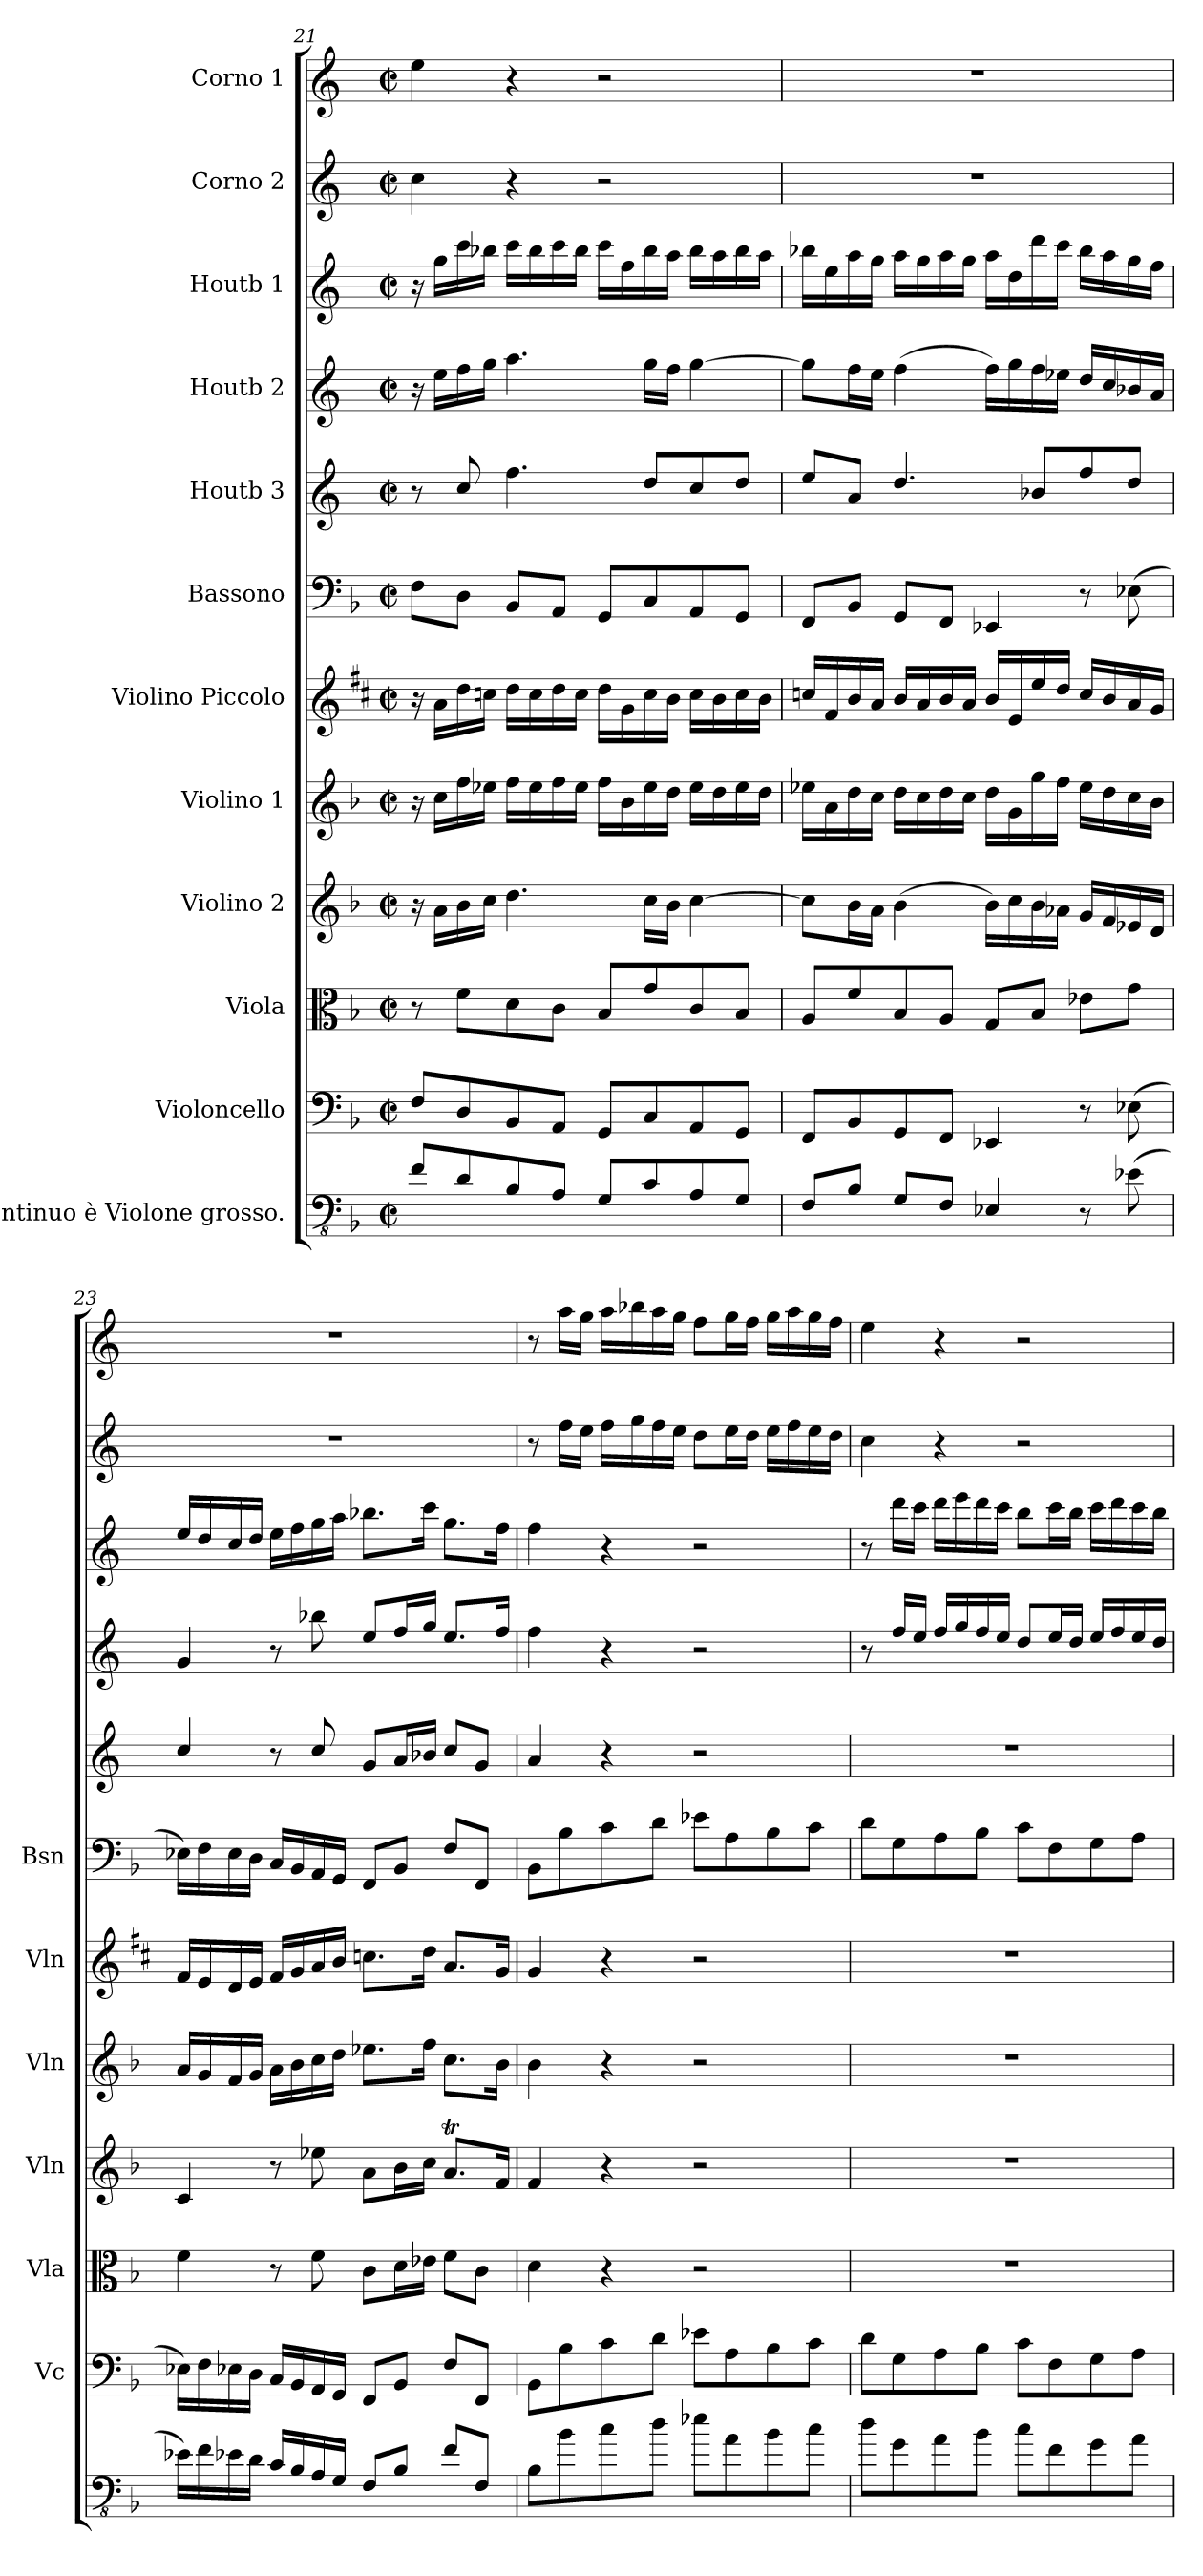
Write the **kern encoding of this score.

**kern	**kern	**kern	**kern	**kern	**kern	**kern	**kern	**kern	**kern	**kern	**kern
*part12	*part11	*part10	*part9	*part8	*part7	*part6	*part5	*part4	*part3	*part2	*part1
*staff12	*staff11	*staff10	*staff9	*staff8	*staff7	*staff6	*staff5	*staff4	*staff3	*staff2	*staff1
*I"Continuo è Violone grosso.	*I"Violoncello	*I"Viola	*I"Violino 2	*I"Violino 1	*I"Violino Piccolo	*I"Bassono	*I"Houtb 3	*I"Houtb 2	*I"Houtb 1	*I"Corno 2	*I"Corno 1
*	*I'Vc	*I'Vla	*I'Vln	*I'Vln	*I'Vln	*I'Bsn	*	*	*	*	*
*clefFv4	*clefF4	*clefC3	*clefG2	*clefG2	*clefG2	*clefF4	*clefG2	*clefG2	*clefG2	*clefG2	*clefG2
*ITrd7c12	*	*	*	*	*ITrd-2c-3	*	*ITrd4c7	*ITrd4c7	*ITrd4c7	*ITrd4c7	*ITrd4c7
*k[b-]	*k[b-]	*k[b-]	*k[b-]	*k[b-]	*k[b-]	*k[b-]	*k[b-]	*k[b-]	*k[b-]	*k[b-]	*k[b-]
*M2/2	*M2/2	*M2/2	*M2/2	*M2/2	*M2/2	*M2/2	*M2/2	*M2/2	*M2/2	*M2/2	*M2/2
*met(c|)	*met(c|)	*met(c|)	*met(c|)	*met(c|)	*met(c|)	*met(c|)	*met(c|)	*met(c|)	*met(c|)	*met(c|)	*met(c|)
=21	=21	=21	=21	=21	=21	=21	=21	=21	=21	=21	=21
8FF/L	8F/L	8r	16r	16r	16r	8F\L	8r	16r	16r	4f\	4a\
.	.	.	16a\LL	16cc\LL	16cc\LL	.	.	16a\LL	16cc\LL	.	.
8DD/	8D/	8f\L	16b-\	16ff\	16ff\	8D\J	8f/	16b-\	16ff\	.	.
.	.	.	16cc\JJ	16ee-X\JJ	16ee-X\JJ	.	.	16cc\JJ	16ee-X\JJ	.	.
8BBB-/	8BB-/	8d\	4.dd\	16ff\LL	16ff\LL	8BB-/L	4.b-\	4.dd\	16ff\LL	4r	4r
.	.	.	.	16ee-\	16ee-\	.	.	.	16ee-\	.	.
8AAA/J	8AA/J	8c\J	.	16ff\	16ff\	8AA/J	.	.	16ff\	.	.
.	.	.	.	16ee-\JJ	16ee-\JJ	.	.	.	16ee-\JJ	.	.
8GGG/L	8GG/L	8B-\L	.	16ff\LL	16ff\LL	8GG/L	.	.	16ff\LL	2r	2r
.	.	.	.	16b-\	16b-\	.	.	.	16b-\	.	.
8CC/	8C/	8g\	16cc\LL	16ee-\	16ee-\	8C/	8g/L	16cc\LL	16ee-\	.	.
.	.	.	16b-\JJ	16dd\JJ	16dd\JJ	.	.	16b-\JJ	16dd\JJ	.	.
8AAA/	8AA/	8c/	[4cc\	16ee-\LL	16ee-\LL	8AA/	8f/	[4cc\	16ee-\LL	.	.
.	.	.	.	16dd\	16dd\	.	.	.	16dd\	.	.
8GGG/J	8GG/J	8B-/J	.	16ee-\	16ee-\	8GG/J	8g/J	.	16ee-\	.	.
.	.	.	.	16dd\JJ	16dd\JJ	.	.	.	16dd\JJ	.	.
!!LO:PB:g=z
=22	=22	=22	=22	=22	=22	=22	=22	=22	=22	=22	=22
8FFF/L	8FF/L	8A/L	8cc\L]	16ee-X\LL	16ee-X\LL	8FF/L	8a/L	8cc\L]	16ee-X\LL	1r	1r
.	.	.	.	16a\	16a/	.	.	.	16a\	.	.
8BBB-/J	8BB-/	8f\	16b-\L	16dd\	16dd/	8BB-/J	8d/J	16b-\L	16dd\	.	.
.	.	.	16a\JJ	16cc\JJ	16cc/JJ	.	.	16a\JJ	16cc\JJ	.	.
8GGG/L	8GG/	8B-/	(4b-\	16dd\LL	16dd/LL	8GG/L	4.g/	(4b-\	16dd\LL	.	.
.	.	.	.	16cc\	16cc/	.	.	.	16cc\	.	.
8FFF/J	8FF/J	8A/J	.	16dd\	16dd/	8FF/J	.	.	16dd\	.	.
.	.	.	.	16cc\JJ	16cc/JJ	.	.	.	16cc\JJ	.	.
4EEE-X/	4EE-X/	8G/L	16b-\LL)	16dd\LL	16dd/LL	4EE-X/	.	16b-\LL)	16dd\LL	.	.
.	.	.	16cc\	16g\	16g/	.	.	16cc\	16g\	.	.
.	.	8B-/J	16b-\	16gg\	16gg\	.	8e-X/L	16b-\	16gg\	.	.
.	.	.	16a-X\JJ	16ff\JJ	16ff\JJ	.	.	16a-X\JJ	16ff\JJ	.	.
8r	8r	8e-X\L	16g/LL	16ee-\LL	16ee-/LL	8r	8b-/	16g/LL	16ee-\LL	.	.
.	.	.	16f/	16dd\	16dd/	.	.	16f/	16dd\	.	.
(8EE-X\	(8E-X\	8g\J	16e-X/	16cc\	16cc/	(8E-X\	8g/J	16e-X/	16cc\	.	.
.	.	.	16d/JJ	16b-\JJ	16b-/JJ	.	.	16d/JJ	16b-\JJ	.	.
=23	=23	=23	=23	=23	=23	=23	=23	=23	=23	=23	=23
16EE-X\LL)	16E-X\LL)	4f\	4c/	16a/LL	16a/LL	16E-X\LL)	4f/	4c/	16a/LL	1r	1r
16FF\	16F\	.	.	16g/	16g/	16F\	.	.	16g/	.	.
16EE-X\	16E-X\	.	.	16f/	16f/	16E-\	.	.	16f/	.	.
16DD\JJ	16D\JJ	.	.	16g/JJ	16g/JJ	16D\JJ	.	.	16g/JJ	.	.
16CC/LL	16C/LL	8r	8r	16a\LL	16a/LL	16C/LL	8r	8r	16a\LL	.	.
16BBB-/	16BB-/	.	.	16b-\	16b-/	16BB-/	.	.	16b-\	.	.
16AAA/	16AA/	8f\	8ee-X\	16cc\	16cc/	16AA/	8f/	8ee-X\	16cc\	.	.
16GGG/JJ	16GG/JJ	.	.	16dd\JJ	16dd/JJ	16GG/JJ	.	.	16dd\JJ	.	.
8FFF/L	8FF/L	8c\L	8a\L	8.ee-X\L	8.ee-X\L	8FF/L	8c/L	8a/L	8.ee-X\L	.	.
8BBB-/J	8BB-/J	16d\L	16b-\L	.	.	8BB-/J	16d/L	16b-/L	.	.	.
.	.	16e-X\JJ	16cc\JJ	16ff\Jk	16ff\Jk	.	16e-X/JJ	16cc/JJ	16ff\Jk	.	.
8FF\L	8F\L	8f\L	8.at/L	8.cc\L	8.cc/L	8F\L	8f/L	8.a/L	8.cc\L	.	.
8FFF/J	8FF/J	8c\J	.	.	.	8FF/J	8c/J	.	.	.	.
.	.	.	16f/Jk	16b-\Jk	16b-/Jk	.	.	16b-/Jk	16b-\Jk	.	.
=24	=24	=24	=24	=24	=24	=24	=24	=24	=24	=24	=24
8BBB-/L	8BB-/L	4d\	4f/	4b-\	4b-/	8BB-/L	4d/	4b-\	4b-\	8r	8r
8BB-\	8B-\	.	.	.	.	8B-\	.	.	.	16b-\LL	16dd\LL
.	.	.	.	.	.	.	.	.	.	16a\JJ	16cc\JJ
8C\	8c\	4r	4r	4r	4r	8c\	4r	4r	4r	16b-\LL	16dd\LL
.	.	.	.	.	.	.	.	.	.	16cc\	16ee-X\
8D\J	8d\J	.	.	.	.	8d\J	.	.	.	16b-\	16dd\
.	.	.	.	.	.	.	.	.	.	16a\JJ	16cc\JJ
8E-X\L	8e-X\L	2r	2r	2r	2r	8e-X\L	2r	2r	2r	8g\L	8b-\L
8AA\	8A\	.	.	.	.	8A\	.	.	.	16a\L	16cc\L
.	.	.	.	.	.	.	.	.	.	16g\JJ	16b-\JJ
8BB-\	8B-\	.	.	.	.	8B-\	.	.	.	16a\LL	16cc\LL
.	.	.	.	.	.	.	.	.	.	16b-\	16dd\
8C\J	8c\J	.	.	.	.	8c\J	.	.	.	16a\	16cc\
.	.	.	.	.	.	.	.	.	.	16g\JJ	16b-\JJ
=25	=25	=25	=25	=25	=25	=25	=25	=25	=25	=25	=25
8D\L	8d\L	1r	1r	1r	1r	8d\L	1r	8r	8r	4f\	4a\
8GG\	8G\	.	.	.	.	8G\	.	16b-/LL	16gg\LL	.	.
.	.	.	.	.	.	.	.	16a/JJ	16ff\JJ	.	.
8AA\	8A\	.	.	.	.	8A\	.	16b-/LL	16gg\LL	4r	4r
.	.	.	.	.	.	.	.	16cc/	16aa\	.	.
8BB-\J	8B-\J	.	.	.	.	8B-\J	.	16b-/	16gg\	.	.
.	.	.	.	.	.	.	.	16a/JJ	16ff\JJ	.	.
8C\L	8c\L	.	.	.	.	8c\L	.	8g/L	8ee\L	2r	2r
8FF\	8F\	.	.	.	.	8F\	.	16a/L	16ff\L	.	.
.	.	.	.	.	.	.	.	16g/JJ	16ee\JJ	.	.
8GG\	8G\	.	.	.	.	8G\	.	16a/LL	16ff\LL	.	.
.	.	.	.	.	.	.	.	16b-/	16gg\	.	.
8AA\J	8A\J	.	.	.	.	8A\J	.	16a/	16ff\	.	.
.	.	.	.	.	.	.	.	16g/JJ	16ee\JJ	.	.
=	=	=	=	=	=	=	=	=	=	=	=
*-	*-	*-	*-	*-	*-	*-	*-	*-	*-	*-	*-
